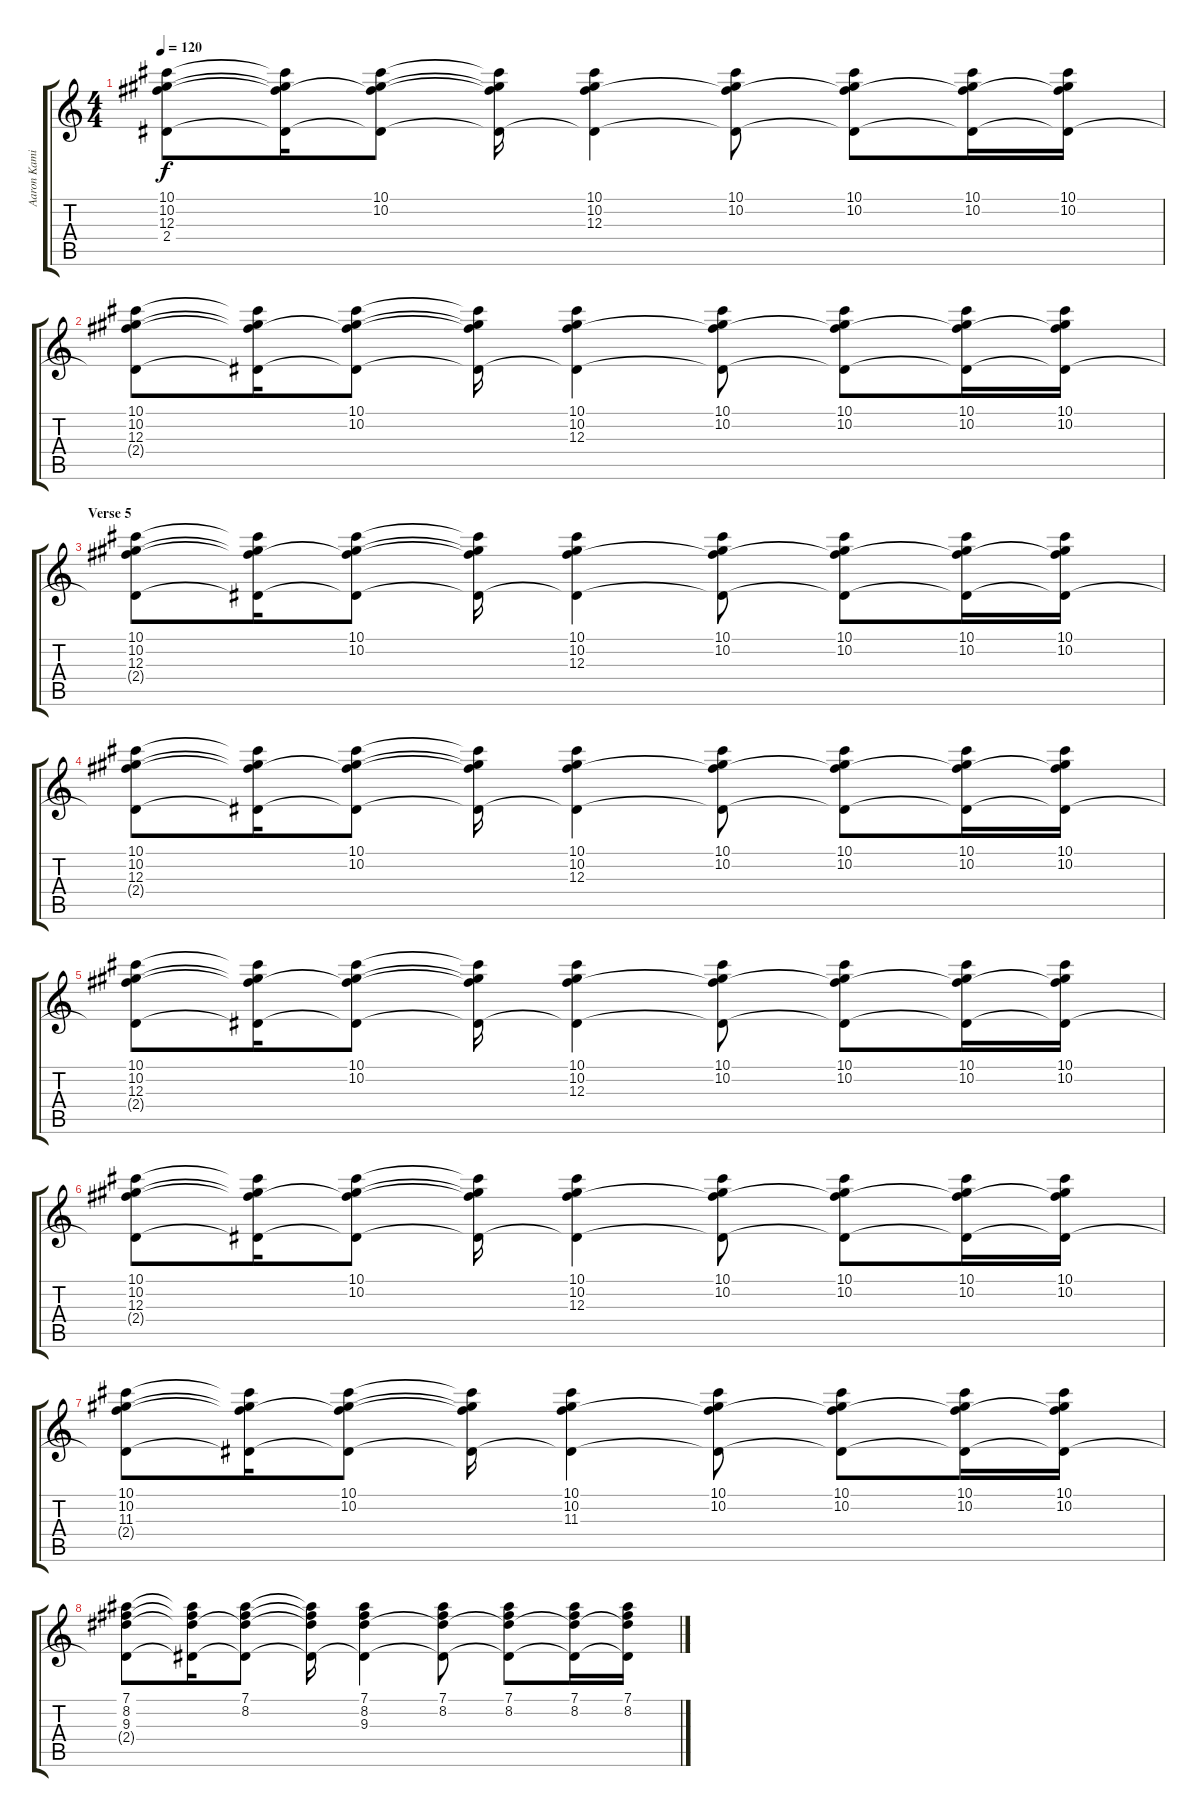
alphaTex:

\track ("Aaron Kamin (Rythmn Guitar)" "Aaron Kami") {instrument acousticguitarsteel}
\staff {score tabs}
\tuning (Eb4 Bb3 Gb3 Db3 Ab2 Eb2) {hide}
\ts (4 4)
\tempo 120
\clef g2
\ks c
(10.1 10.2 12.3 2.4{t}).8{dy f} (10.1{t} 10.2{t} 12.3{t} 2.4{t}).16 (10.1 10.2 12.3{t} 2.4{t}).8 (10.1{t} 10.2{t} 12.3{t} 2.4{t}).16 (10.1 10.2 12.3 2.4{t}).4 (10.1 10.2 12.3{t} 2.4{t}).8 (10.1 10.2 12.3{t} 2.4{t}).8 (10.1 10.2 12.3{t} 2.4{t}).16 (10.1 10.2 12.3{t} 2.4{t}).16 |
(10.1 10.2 12.3 2.4{t}).8 (10.1{t} 10.2{t} 12.3{t} 2.4{t}).16 (10.1 10.2 12.3{t} 2.4{t}).8 (10.1{t} 10.2{t} 12.3{t} 2.4{t}).16 (10.1 10.2 12.3 2.4{t}).4 (10.1 10.2 12.3{t} 2.4{t}).8 (10.1 10.2 12.3{t} 2.4{t}).8 (10.1 10.2 12.3{t} 2.4{t}).16 (10.1 10.2 12.3{t} 2.4{t}).16 |
\section ("" "Verse 5")
(10.1 10.2 12.3 2.4{t}).8 (10.1{t} 10.2{t} 12.3{t} 2.4{t}).16 (10.1 10.2 12.3{t} 2.4{t}).8 (10.1{t} 10.2{t} 12.3{t} 2.4{t}).16 (10.1 10.2 12.3 2.4{t}).4 (10.1 10.2 12.3{t} 2.4{t}).8 (10.1 10.2 12.3{t} 2.4{t}).8 (10.1 10.2 12.3{t} 2.4{t}).16 (10.1 10.2 12.3{t} 2.4{t}).16 |
(10.1 10.2 12.3 2.4{t}).8 (10.1{t} 10.2{t} 12.3{t} 2.4{t}).16 (10.1 10.2 12.3{t} 2.4{t}).8 (10.1{t} 10.2{t} 12.3{t} 2.4{t}).16 (10.1 10.2 12.3 2.4{t}).4 (10.1 10.2 12.3{t} 2.4{t}).8 (10.1 10.2 12.3{t} 2.4{t}).8 (10.1 10.2 12.3{t} 2.4{t}).16 (10.1 10.2 12.3{t} 2.4{t}).16 |
(10.1 10.2 12.3 2.4{t}).8 (10.1{t} 10.2{t} 12.3{t} 2.4{t}).16 (10.1 10.2 12.3{t} 2.4{t}).8 (10.1{t} 10.2{t} 12.3{t} 2.4{t}).16 (10.1 10.2 12.3 2.4{t}).4 (10.1 10.2 12.3{t} 2.4{t}).8 (10.1 10.2 12.3{t} 2.4{t}).8 (10.1 10.2 12.3{t} 2.4{t}).16 (10.1 10.2 12.3{t} 2.4{t}).16 |
(10.1 10.2 12.3 2.4{t}).8 (10.1{t} 10.2{t} 12.3{t} 2.4{t}).16 (10.1 10.2 12.3{t} 2.4{t}).8 (10.1{t} 10.2{t} 12.3{t} 2.4{t}).16 (10.1 10.2 12.3 2.4{t}).4 (10.1 10.2 12.3{t} 2.4{t}).8 (10.1 10.2 12.3{t} 2.4{t}).8 (10.1 10.2 12.3{t} 2.4{t}).16 (10.1 10.2 12.3{t} 2.4{t}).16 |
(10.1 10.2 11.3 2.4{t}).8 (10.1{t} 10.2{t} 11.3{t} 2.4{t}).16 (10.1 10.2 11.3{t} 2.4{t}).8 (10.1{t} 10.2{t} 11.3{t} 2.4{t}).16 (10.1 10.2 11.3 2.4{t}).4 (10.1 10.2 11.3{t} 2.4{t}).8 (10.1 10.2 11.3{t} 2.4{t}).8 (10.1 10.2 11.3{t} 2.4{t}).16 (10.1 10.2 11.3{t} 2.4{t}).16 |
(7.1 8.2 9.3 2.4{t}).8 (7.1{t} 8.2{t} 9.3{t} 2.4{t}).16 (7.1 8.2 9.3{t} 2.4{t}).8 (7.1{t} 8.2{t} 9.3{t} 2.4{t}).16 (7.1 8.2 9.3 2.4{t}).4 (7.1 8.2 9.3{t} 2.4{t}).8 (7.1 8.2 9.3{t} 2.4{t}).8 (7.1 8.2 9.3{t} 2.4{t}).16 (7.1 8.2 9.3{t} 2.4{t}).16
